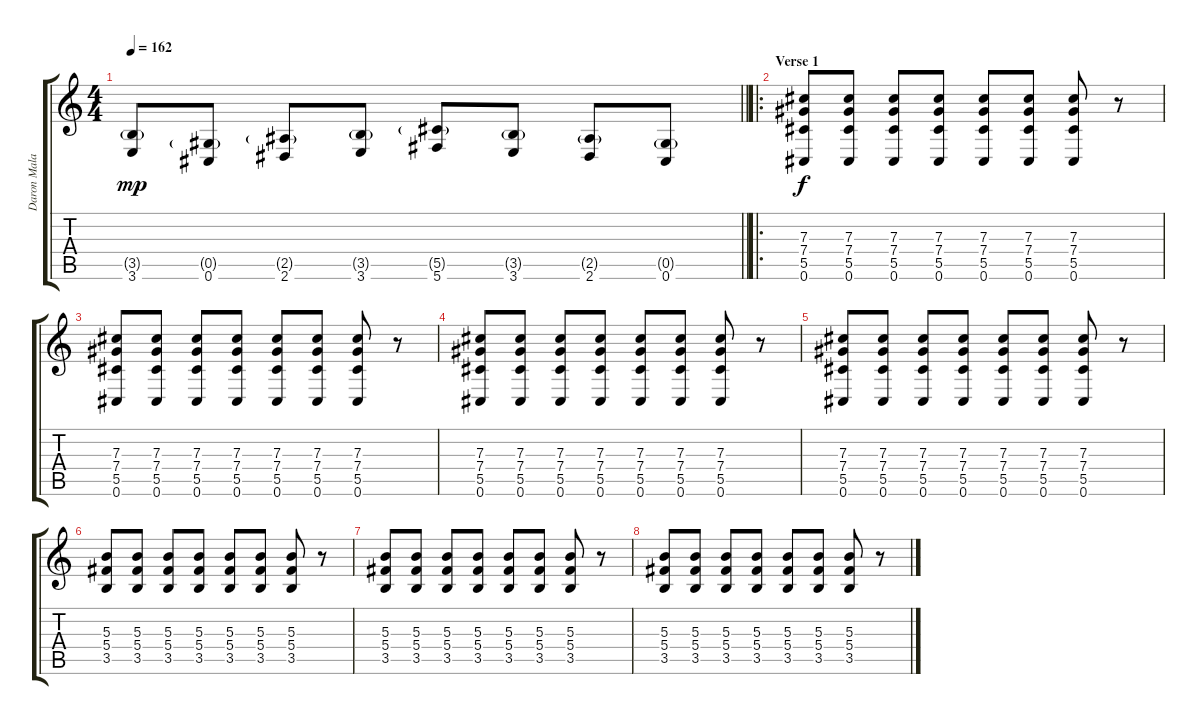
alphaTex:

\track ("Daron Malakian" "Daron Mala") {instrument distortionguitar}
\staff {score tabs}
\tuning (Eb4 Bb3 Gb3 Db3 Ab2 Db2) {hide}
\ts (4 4)
\tempo 162
\clef g2
\barLineRight lightlight
\ks c
(3.5{g} 3.6).8{dy mp} (0.5{g} 0.6).8 (2.5{g} 2.6).8 (3.5{g} 3.6).8 (5.5{g} 5.6).8 (3.5{g} 3.6).8 (2.5{g} 2.6).8 (0.5{g} 0.6).8 |
\ro
\section ("" "Verse 1")
(7.3 7.4 5.5 0.6).8{dy f} (7.3 7.4 5.5 0.6).8 (7.3 7.4 5.5 0.6).8 (7.3 7.4 5.5 0.6).8 (7.3 7.4 5.5 0.6).8 (7.3 7.4 5.5 0.6).8 (7.3 7.4 5.5 0.6).8 r.8 |
(7.3 7.4 5.5 0.6).8 (7.3 7.4 5.5 0.6).8 (7.3 7.4 5.5 0.6).8 (7.3 7.4 5.5 0.6).8 (7.3 7.4 5.5 0.6).8 (7.3 7.4 5.5 0.6).8 (7.3 7.4 5.5 0.6).8 r.8 |
(7.3 7.4 5.5 0.6).8 (7.3 7.4 5.5 0.6).8 (7.3 7.4 5.5 0.6).8 (7.3 7.4 5.5 0.6).8 (7.3 7.4 5.5 0.6).8 (7.3 7.4 5.5 0.6).8 (7.3 7.4 5.5 0.6).8 r.8 |
(7.3 7.4 5.5 0.6).8 (7.3 7.4 5.5 0.6).8 (7.3 7.4 5.5 0.6).8 (7.3 7.4 5.5 0.6).8 (7.3 7.4 5.5 0.6).8 (7.3 7.4 5.5 0.6).8 (7.3 7.4 5.5 0.6).8 r.8 |
(5.3 5.4 3.5).8 (5.3 5.4 3.5).8 (5.3 5.4 3.5).8 (5.3 5.4 3.5).8 (5.3 5.4 3.5).8 (5.3 5.4 3.5).8 (5.3 5.4 3.5).8 r.8 |
(5.3 5.4 3.5).8 (5.3 5.4 3.5).8 (5.3 5.4 3.5).8 (5.3 5.4 3.5).8 (5.3 5.4 3.5).8 (5.3 5.4 3.5).8 (5.3 5.4 3.5).8 r.8 |
(5.3 5.4 3.5).8 (5.3 5.4 3.5).8 (5.3 5.4 3.5).8 (5.3 5.4 3.5).8 (5.3 5.4 3.5).8 (5.3 5.4 3.5).8 (5.3 5.4 3.5).8 r.8
